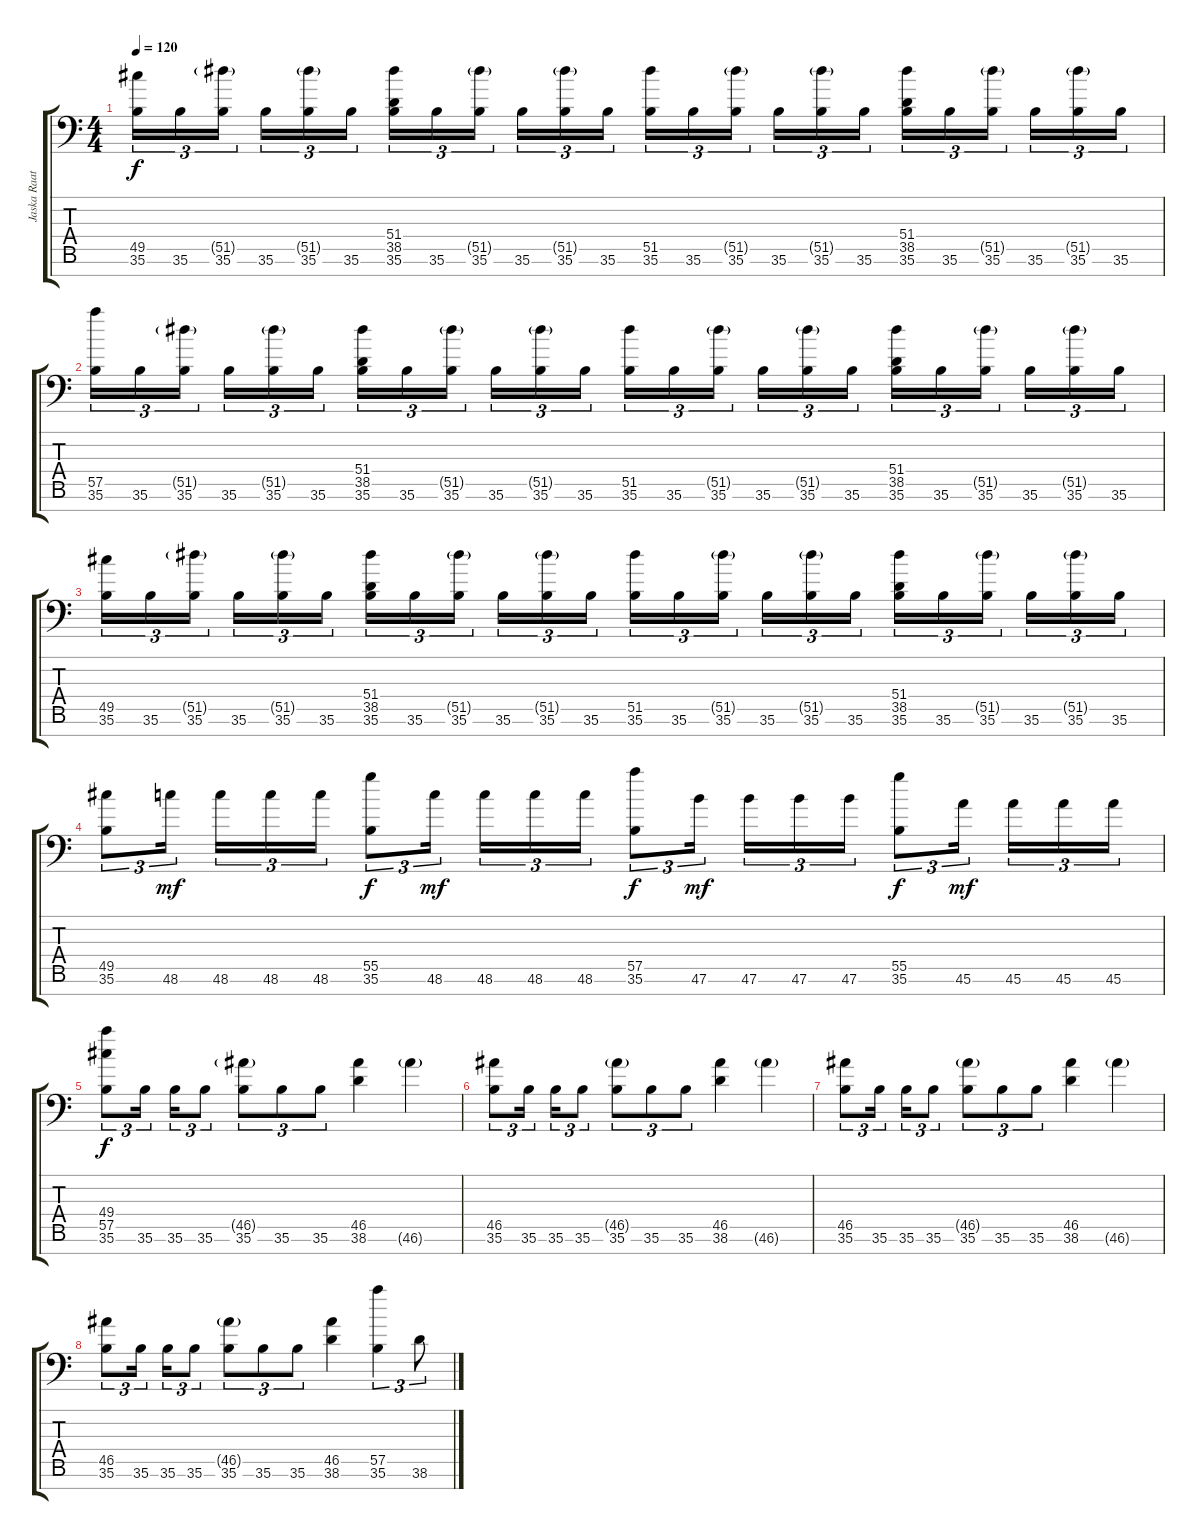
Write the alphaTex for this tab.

\track ("Jaska Raatikainen [Drum]" "Jaska Raat") {instrument acousticgrandpiano}
\staff {score tabs}
\tuning (C-1 C-1 C-1 C-1 C-1 C-1 C-1) {hide}
\ts (4 4)
\tempo 120
\clef f4
\ks c
(49.5 35.6).16{tu (3 2) dy f} 35.6.16{tu (3 2)} (51.5{g} 35.6).16{tu (3 2)} 35.6.16{tu (3 2)} (51.5{g} 35.6).16{tu (3 2)} 35.6.16{tu (3 2)} (51.4 38.5 35.6).16{tu (3 2)} 35.6.16{tu (3 2)} (51.5{g} 35.6).16{tu (3 2)} 35.6.16{tu (3 2)} (51.5{g} 35.6).16{tu (3 2)} 35.6.16{tu (3 2)} (51.5 35.6).16{tu (3 2)} 35.6.16{tu (3 2)} (51.5{g} 35.6).16{tu (3 2)} 35.6.16{tu (3 2)} (51.5{g} 35.6).16{tu (3 2)} 35.6.16{tu (3 2)} (51.4 38.5 35.6).16{tu (3 2)} 35.6.16{tu (3 2)} (51.5{g} 35.6).16{tu (3 2)} 35.6.16{tu (3 2)} (51.5{g} 35.6).16{tu (3 2)} 35.6.16{tu (3 2)} |
(57.5 35.6).16{tu (3 2)} 35.6.16{tu (3 2)} (51.5{g} 35.6).16{tu (3 2)} 35.6.16{tu (3 2)} (51.5{g} 35.6).16{tu (3 2)} 35.6.16{tu (3 2)} (51.4 38.5 35.6).16{tu (3 2)} 35.6.16{tu (3 2)} (51.5{g} 35.6).16{tu (3 2)} 35.6.16{tu (3 2)} (51.5{g} 35.6).16{tu (3 2)} 35.6.16{tu (3 2)} (51.5 35.6).16{tu (3 2)} 35.6.16{tu (3 2)} (51.5{g} 35.6).16{tu (3 2)} 35.6.16{tu (3 2)} (51.5{g} 35.6).16{tu (3 2)} 35.6.16{tu (3 2)} (51.4 38.5 35.6).16{tu (3 2)} 35.6.16{tu (3 2)} (51.5{g} 35.6).16{tu (3 2)} 35.6.16{tu (3 2)} (51.5{g} 35.6).16{tu (3 2)} 35.6.16{tu (3 2)} |
(49.5 35.6).16{tu (3 2)} 35.6.16{tu (3 2)} (51.5{g} 35.6).16{tu (3 2)} 35.6.16{tu (3 2)} (51.5{g} 35.6).16{tu (3 2)} 35.6.16{tu (3 2)} (51.4 38.5 35.6).16{tu (3 2)} 35.6.16{tu (3 2)} (51.5{g} 35.6).16{tu (3 2)} 35.6.16{tu (3 2)} (51.5{g} 35.6).16{tu (3 2)} 35.6.16{tu (3 2)} (51.5 35.6).16{tu (3 2)} 35.6.16{tu (3 2)} (51.5{g} 35.6).16{tu (3 2)} 35.6.16{tu (3 2)} (51.5{g} 35.6).16{tu (3 2)} 35.6.16{tu (3 2)} (51.4 38.5 35.6).16{tu (3 2)} 35.6.16{tu (3 2)} (51.5{g} 35.6).16{tu (3 2)} 35.6.16{tu (3 2)} (51.5{g} 35.6).16{tu (3 2)} 35.6.16{tu (3 2)} |
(49.5 35.6).8{tu (3 2)} 48.6.16{tu (3 2) dy mf} 48.6.16{tu (3 2)} 48.6.16{tu (3 2)} 48.6.16{tu (3 2)} (55.5 35.6).8{tu (3 2) dy f} 48.6.16{tu (3 2) dy mf} 48.6.16{tu (3 2)} 48.6.16{tu (3 2)} 48.6.16{tu (3 2)} (57.5 35.6).8{tu (3 2) dy f} 47.6.16{tu (3 2) dy mf} 47.6.16{tu (3 2)} 47.6.16{tu (3 2)} 47.6.16{tu (3 2)} (55.5 35.6).8{tu (3 2) dy f} 45.6.16{tu (3 2) dy mf} 45.6.16{tu (3 2)} 45.6.16{tu (3 2)} 45.6.16{tu (3 2)} |
(49.4 57.5 35.6).8{tu (3 2) dy f} 35.6.16{tu (3 2)} 35.6.16{tu (3 2)} 35.6.8{tu (3 2)} (46.5{g} 35.6).8{tu (3 2)} 35.6.8{tu (3 2)} 35.6.8{tu (3 2)} (46.5 38.6).4 46.6{g}.4 |
(46.5 35.6).8{tu (3 2)} 35.6.16{tu (3 2)} 35.6.16{tu (3 2)} 35.6.8{tu (3 2)} (46.5{g} 35.6).8{tu (3 2)} 35.6.8{tu (3 2)} 35.6.8{tu (3 2)} (46.5 38.6).4 46.6{g}.4 |
(46.5 35.6).8{tu (3 2)} 35.6.16{tu (3 2)} 35.6.16{tu (3 2)} 35.6.8{tu (3 2)} (46.5{g} 35.6).8{tu (3 2)} 35.6.8{tu (3 2)} 35.6.8{tu (3 2)} (46.5 38.6).4 46.6{g}.4 |
(46.5 35.6).8{tu (3 2)} 35.6.16{tu (3 2)} 35.6.16{tu (3 2)} 35.6.8{tu (3 2)} (46.5{g} 35.6).8{tu (3 2)} 35.6.8{tu (3 2)} 35.6.8{tu (3 2)} (46.5 38.6).4 (57.5 35.6).4{tu (3 2)} 38.6.8{tu (3 2)}
